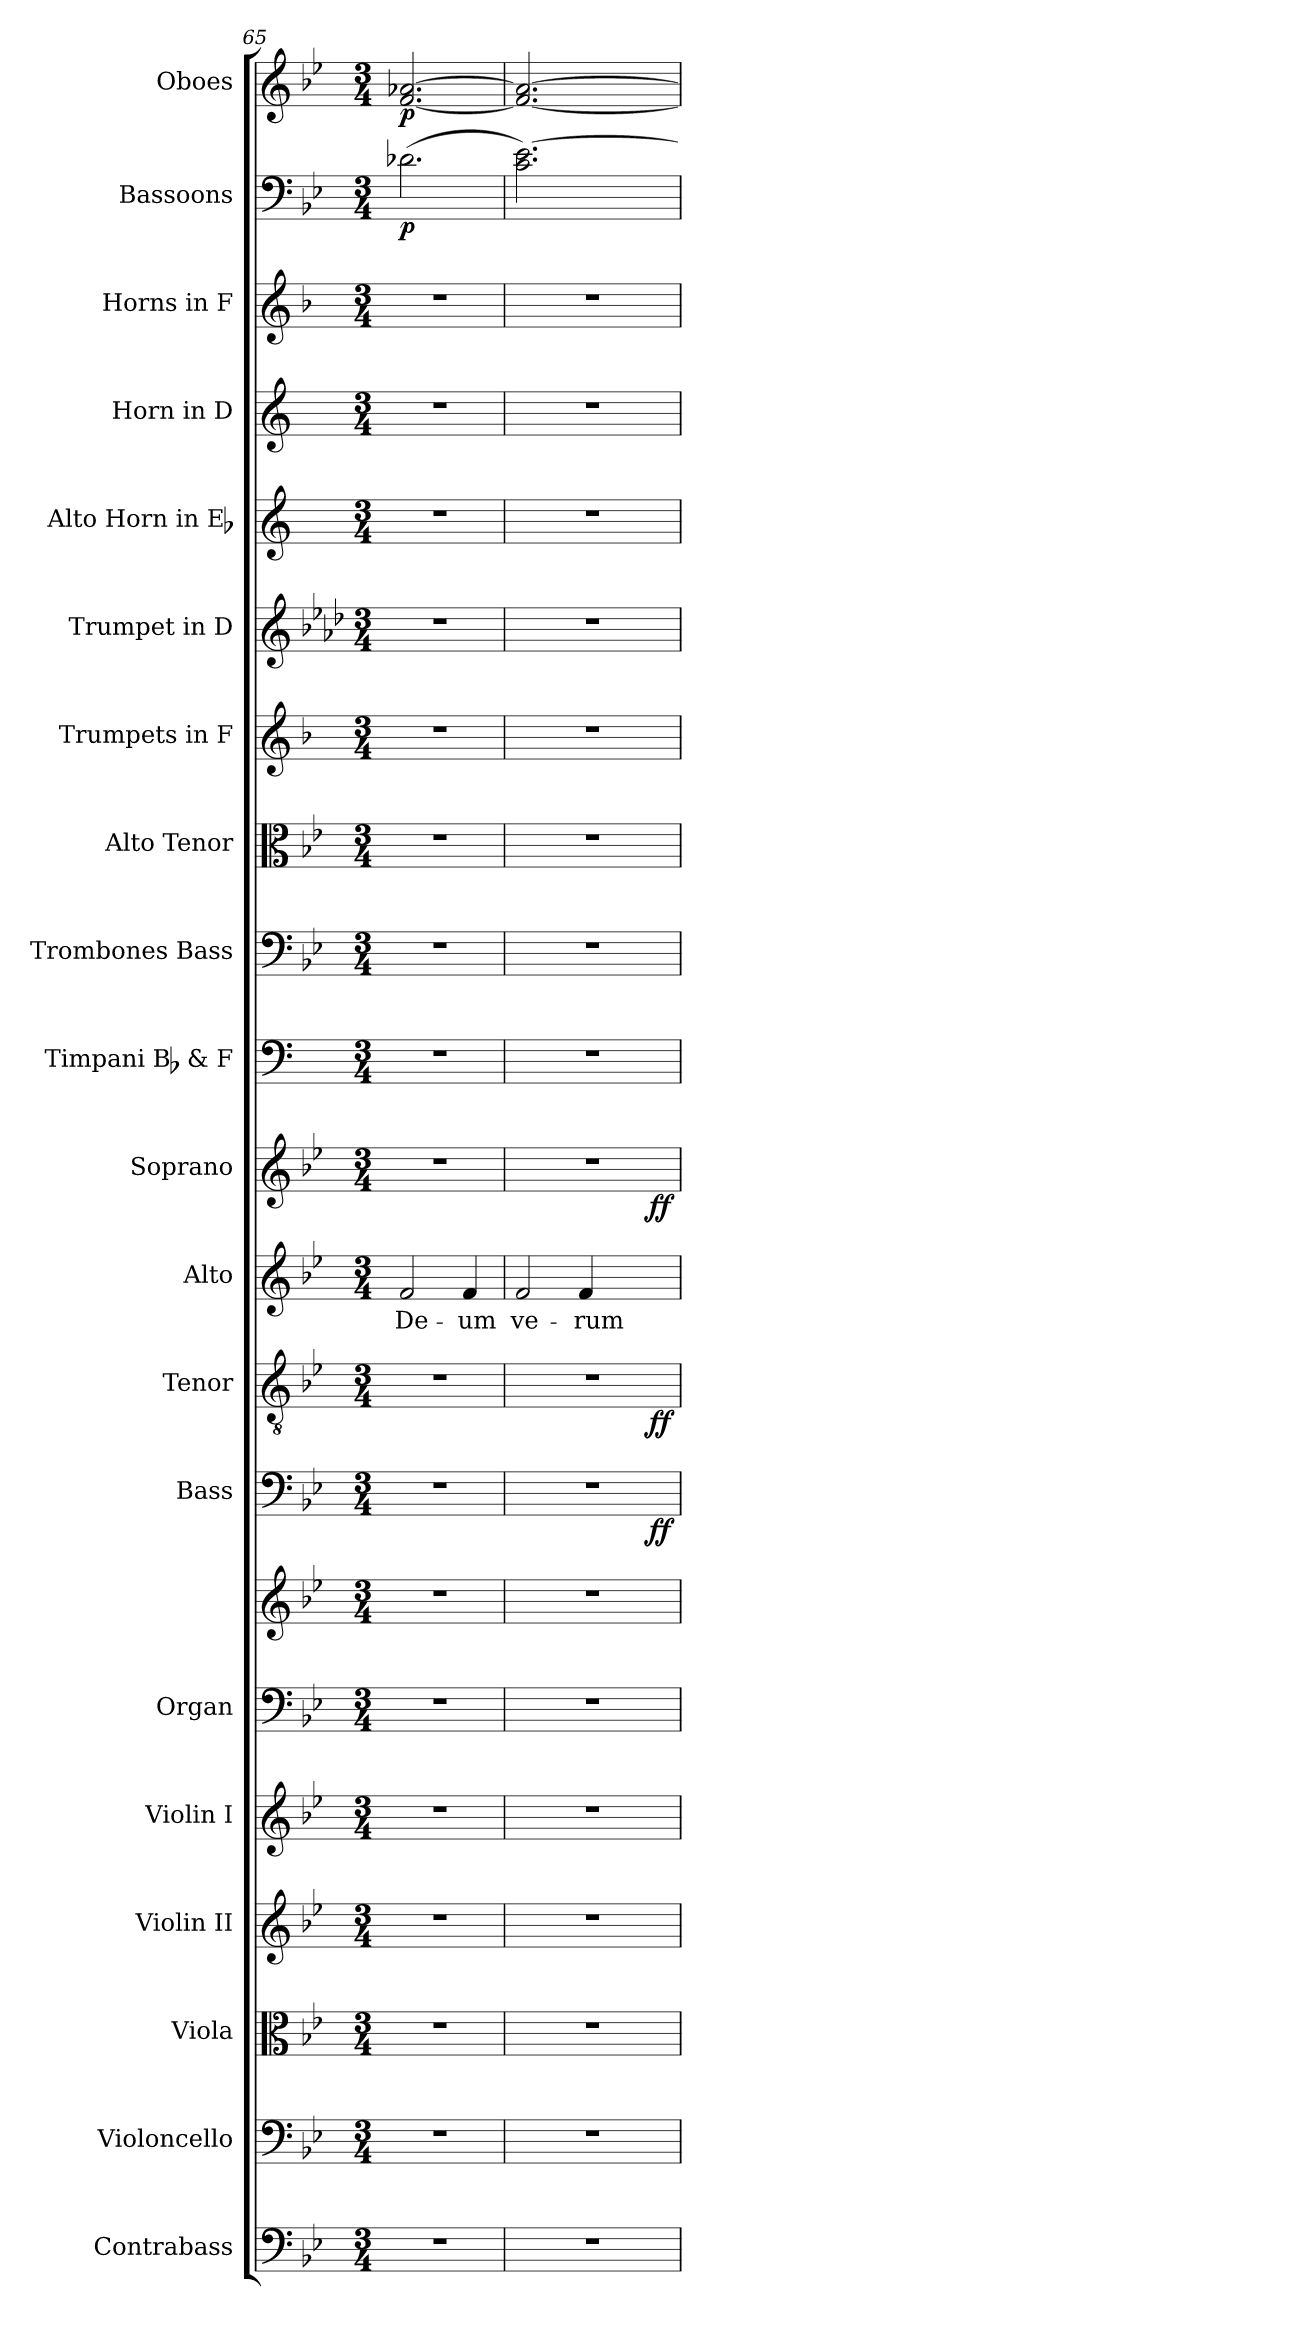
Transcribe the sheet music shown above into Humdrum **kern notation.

**kern	**kern	**kern	**kern	**kern	**kern	**kern	**kern	**dynam	**kern	**dynam	**kern	**text	**kern	**dynam	**kern	**kern	**kern	**kern	**kern	**kern	**kern	**kern	**kern	**dynam	**kern	**dynam
*part20	*part19	*part18	*part17	*part16	*part15	*part15	*part14	*part14	*part13	*part13	*part12	*part12	*part11	*part11	*part10	*part9	*part8	*part7	*part6	*part5	*part4	*part3	*part2	*part2	*part1	*part1
*staff21	*staff20	*staff19	*staff18	*staff17	*staff16	*staff15	*staff14	*staff14	*staff13	*staff13	*staff12	*staff12	*staff11	*staff11	*staff10	*staff9	*staff8	*staff7	*staff6	*staff5	*staff4	*staff3	*staff2	*staff2	*staff1	*staff1
*I"Contrabass	*I"Violoncello	*I"Viola	*I"Violin II	*I"Violin I	*I"Organ	*	*I"Bass	*	*I"Tenor	*	*I"Alto	*	*I"Soprano	*	*I"Timpani Bb & F	*I"Trombones  Bass	*I"Alto Tenor	*I"Trumpets in F	*I"Trumpet in D	*I"Alto Horn in Eb	*I"Horn in D	*I"Horns in F	*I"Bassoons	*	*I"Oboes	*
*I'Cb.	*I'Vc.	*I'Vla.	*I'Vln. II	*I'Vln. I	*I'Org.	*	*I'B.	*	*I'T.	*	*I'A.	*	*I'S.	*	*I'Timp.	*	*	*	*	*	*	*I'Hn.	*I'Bsn.	*	*I'Ob.	*
*clefF4	*clefF4	*clefC3	*clefG2	*clefG2	*clefF4	*clefG2	*clefF4	*	*clefGv2	*	*clefG2	*	*clefG2	*	*clefF4	*clefF4	*clefC3	*clefG2	*clefG2	*clefG2	*clefG2	*clefG2	*clefF4	*	*clefG2	*
*ITrd7c12	*	*	*	*	*	*	*	*	*ITrd7c12	*	*	*	*	*	*	*	*	*ITrd4c7	*ITrd-1c-2	*ITrd5c8	*ITrd6c10	*ITrd4c7	*	*	*	*
*k[b-e-]	*k[b-e-]	*k[b-e-]	*k[b-e-]	*k[b-e-]	*k[b-e-]	*k[b-e-]	*k[b-e-]	*	*k[b-e-]	*	*k[b-e-]	*	*k[b-e-]	*	*k[]	*k[b-e-]	*k[b-e-]	*k[b-e-]	*k[b-e-]	*k[f#c#g#d#]	*k[f#c#]	*k[b-e-]	*k[b-e-]	*	*k[b-e-]	*
*B-:	*B-:	*B-:	*B-:	*B-:	*B-:	*B-:	*B-:	*	*B-:	*	*B-:	*	*B-:	*	*C:	*B-:	*B-:	*B-:	*B-:	*E:	*D:	*B-:	*B-:	*	*B-:	*
*M3/4	*M3/4	*M3/4	*M3/4	*M3/4	*M3/4	*M3/4	*M3/4	*	*M3/4	*	*M3/4	*	*M3/4	*	*M3/4	*M3/4	*M3/4	*M3/4	*M3/4	*M3/4	*M3/4	*M3/4	*M3/4	*	*M3/4	*
=65	=65	=65	=65	=65	=65	=65	=65	=65	=65	=65	=65	=65	=65	=65	=65	=65	=65	=65	=65	=65	=65	=65	=65	=65	=65	=65
!LO:N:vis=1	!LO:N:vis=1	!LO:N:vis=1	!LO:N:vis=1	!LO:N:vis=1	!LO:N:vis=1	!LO:N:vis=1	!LO:N:vis=1	!	!LO:N:vis=1	!	!	!	!	!	!	!	!	!	!	!	!	!	!	!	!	!
!	!	!	!	!	!	!	!	!	!	!	!	!LO:LY:b:color=#000000	!LO:N:vis=1	!	!LO:N:vis=1	!LO:N:vis=1	!LO:N:vis=1	!LO:N:vis=1	!LO:N:vis=1	!LO:N:vis=1	!LO:N:vis=1	!LO:N:vis=1	!	!	!	!
2.r	2.r	2.r	2.r	2.r	2.r	2.r	2.r	.	2.r	.	2fi/	De-	2.r	.	2.r	2.r	2.r	2.r	2.r	2.r	2.r	2.r	(2.d-Xi\	p	[2.fi/ [2.a-Xi	p
!	!	!	!	!	!	!	!	!	!	!	!	!LO:LY:b:color=#000000	!	!	!	!	!	!	!	!	!	!	!	!	!	!
.	.	.	.	.	.	.	.	.	.	.	4fi/	-um	.	.	.	.	.	.	.	.	.	.	.	.	.	.
=66	=66	=66	=66	=66	=66	=66	=66	=66	=66	=66	=66	=66	=66	=66	=66	=66	=66	=66	=66	=66	=66	=66	=66	=66	=66	=66
!LO:N:vis=1	!LO:N:vis=1	!LO:N:vis=1	!LO:N:vis=1	!LO:N:vis=1	!LO:N:vis=1	!LO:N:vis=1	!LO:N:vis=1	!	!LO:N:vis=1	!	!	!	!	!	!	!	!	!	!	!	!	!	!	!	!	!
!	!	!	!	!	!	!	!	!	!	!	!	!LO:LY:b:color=#000000	!LO:N:vis=1	!	!LO:N:vis=1	!LO:N:vis=1	!LO:N:vis=1	!LO:N:vis=1	!LO:N:vis=1	!LO:N:vis=1	!LO:N:vis=1	!LO:N:vis=1	!	!	!	!
*	*	*	*	*	*	*	*^	*	*^	*	*	*	*^	*	*	*	*	*	*	*	*	*	*	*	*	*
2.r	2.r	2.r	2.r	2.r	2.r	2.r	2.r	2ryy	.	2.r	2ryy	.	2fi/	ve-	2.r	2ryy	.	2.r	2.r	2.r	2.r	2.r	2.r	2.r	2.r	2.ci\ [2.e-i)	.	2.fi/_ 2.a-i_	.
!	!	!	!	!	!	!	!	!	!	!	!	!	!	!LO:LY:b:color=#000000	!	!	!	!	!	!	!	!	!	!	!	!	!	!	!
.	.	.	.	.	.	.	.	8ryy	.	.	8ryy	.	4fi/	-rum	.	8ryy	.	.	.	.	.	.	.	.	.	.	.	.	.
.	.	.	.	.	.	.	.	16ryy	.	.	16ryy	.	.	.	.	16ryy	.	.	.	.	.	.	.	.	.	.	.	.	.
.	.	.	.	.	.	.	.	32ryy	.	.	32ryy	.	.	.	.	32ryy	.	.	.	.	.	.	.	.	.	.	.	.	.
.	.	.	.	.	.	.	.	64ryy	.	.	64ryy	.	.	.	.	64ryy	.	.	.	.	.	.	.	.	.	.	.	.	.
.	.	.	.	.	.	.	.	128...ryy	.	.	128...ryy	.	.	.	.	128...ryy	.	.	.	.	.	.	.	.	.	.	.	.	.
.	.	.	.	.	.	.	.	1024ryy	ff	.	1024ryy	ff	.	.	.	1024ryy	ff	.	.	.	.	.	.	.	.	.	.	.	.
*	*	*	*	*	*	*	*v	*v	*	*	*	*	*	*	*v	*v	*	*	*	*	*	*	*	*	*	*	*	*	*
*	*	*	*	*	*	*	*	*	*v	*v	*	*	*	*	*	*	*	*	*	*	*	*	*	*	*	*	*
=	=	=	=	=	=	=	=	=	=	=	=	=	=	=	=	=	=	=	=	=	=	=	=	=	=	=
*-	*-	*-	*-	*-	*-	*-	*-	*-	*-	*-	*-	*-	*-	*-	*-	*-	*-	*-	*-	*-	*-	*-	*-	*-	*-	*-
